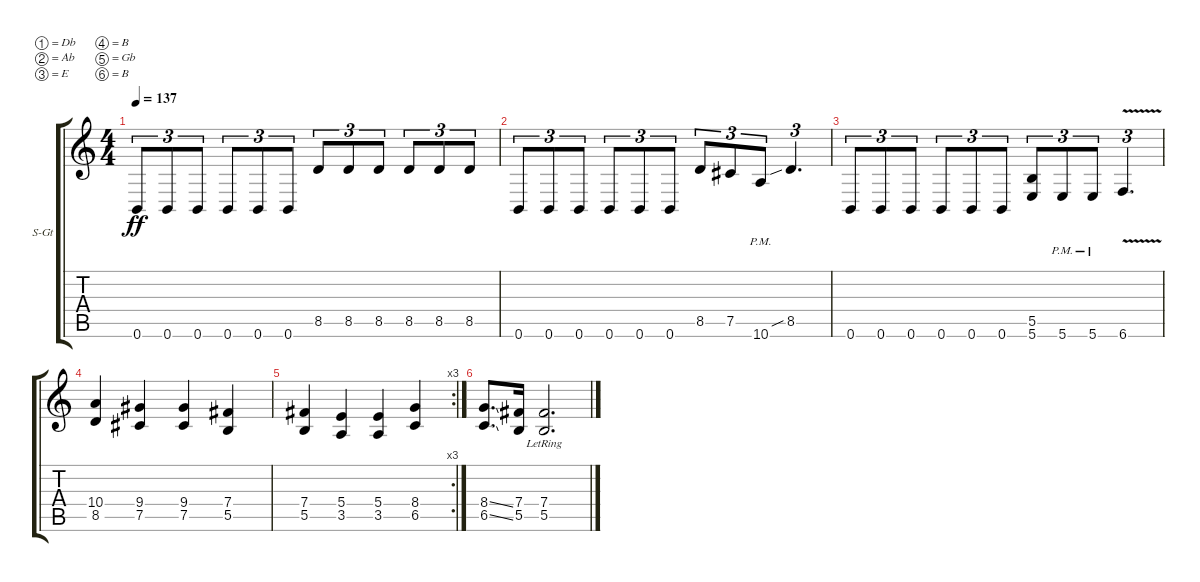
\defaultSystemsLayout 4
\bracketExtendMode groupsimilarinstruments
\firstSystemTrackNameOrientation horizontal
\otherSystemsTrackNameOrientation horizontal
\track (" Guitar" "S-Gt") {instrument acousticguitarsteel}
\staff {score tabs}
\tuning (Db4 Ab3 E3 B2 Gb2 B1)
\ts (4 4)
\tempo 137
\clef g2
\scale
0.306571
\ks c
0.6.8{tu (3 2) dy ff} 0.6.8{tu (3 2)} 0.6.8{tu (3 2)} 0.6.8{tu (3 2)} 0.6.8{tu (3 2)} 0.6.8{tu (3 2)} 8.5.8{tu (3 2)} 8.5.8{tu (3 2)} 8.5.8{tu (3 2)} 8.5.8{tu (3 2)} 8.5.8{tu (3 2)} 8.5.8{tu (3 2)} |
\scale
0.315976 0.6.8{tu (3 2)} 0.6.8{tu (3 2)} 0.6.8{tu (3 2)} 0.6.8{tu (3 2)} 0.6.8{tu (3 2)} 0.6.8{tu (3 2)} 8.5.8{tu (3 2)} 7.5.8{tu (3 2)} 10.6{pm}.8{tu (3 2)} 8.5{sib}.4{d tu (3 2)} |
\scale
0.347387 0.6.8{tu (3 2)} 0.6.8{tu (3 2)} 0.6.8{tu (3 2)} 0.6.8{tu (3 2)} 0.6.8{tu (3 2)} 0.6.8{tu (3 2)} (5.6 5.5).8{tu (3 2)} 5.6{pm}.8{tu (3 2)} 5.6{pm}.8{tu (3 2)} 6.6{v}.4{d tu (3 2)} |
\scale
0.279351 (8.5 10.4).4 (9.4 7.5).4 (7.5 9.4).4 (7.4 5.5).4 |
\rc 3
\scale
0.292641 (5.5 7.4).4 (3.5 5.4).4 (5.4 3.5).4 (6.5 8.4).4 |
(6.5{ss} 8.4{ss}).8{d} (7.4 5.5).16 (5.5{lr} 7.4).2{d}
